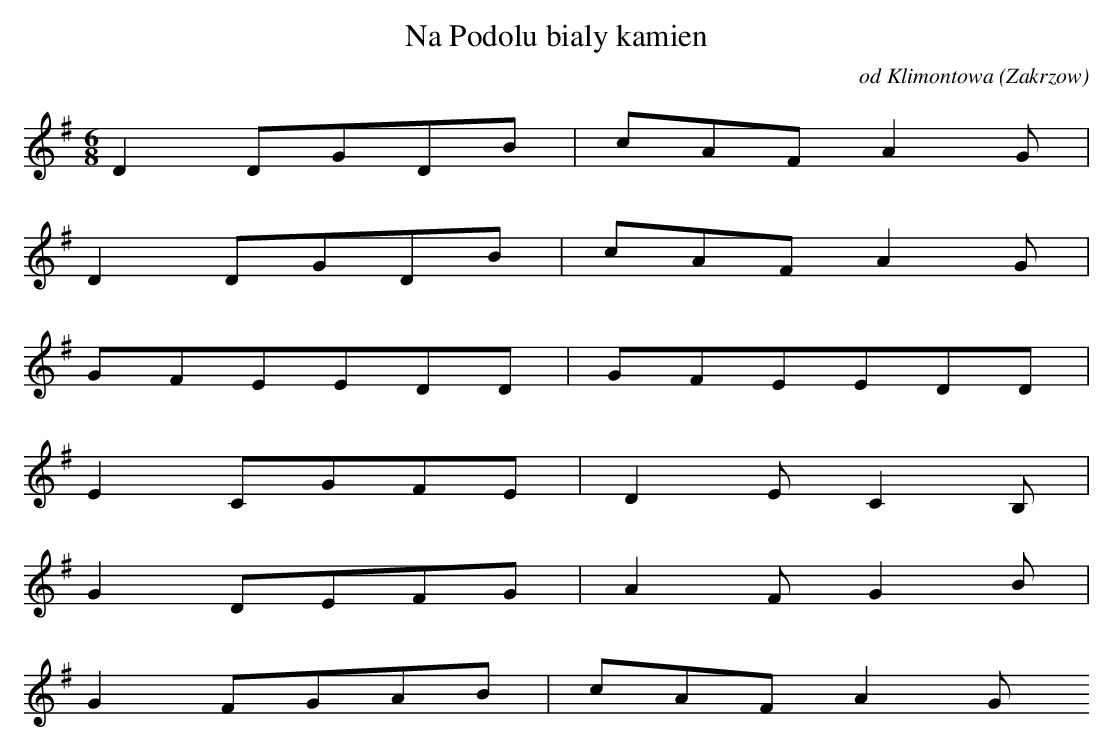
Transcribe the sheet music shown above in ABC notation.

X:1
T: Na Podolu bialy kamien
O: od Klimontowa (Zakrzow)
M: 6/8
L: 1/8
K: G
D2DGDB | cAFA2G |
D2DGDB | cAFA2G |
GFEEDD | GFEEDD |
E2CGFE | D2EC2B, |
G2DEFG | A2FG2B |
G2FGAB | cAFA2G
